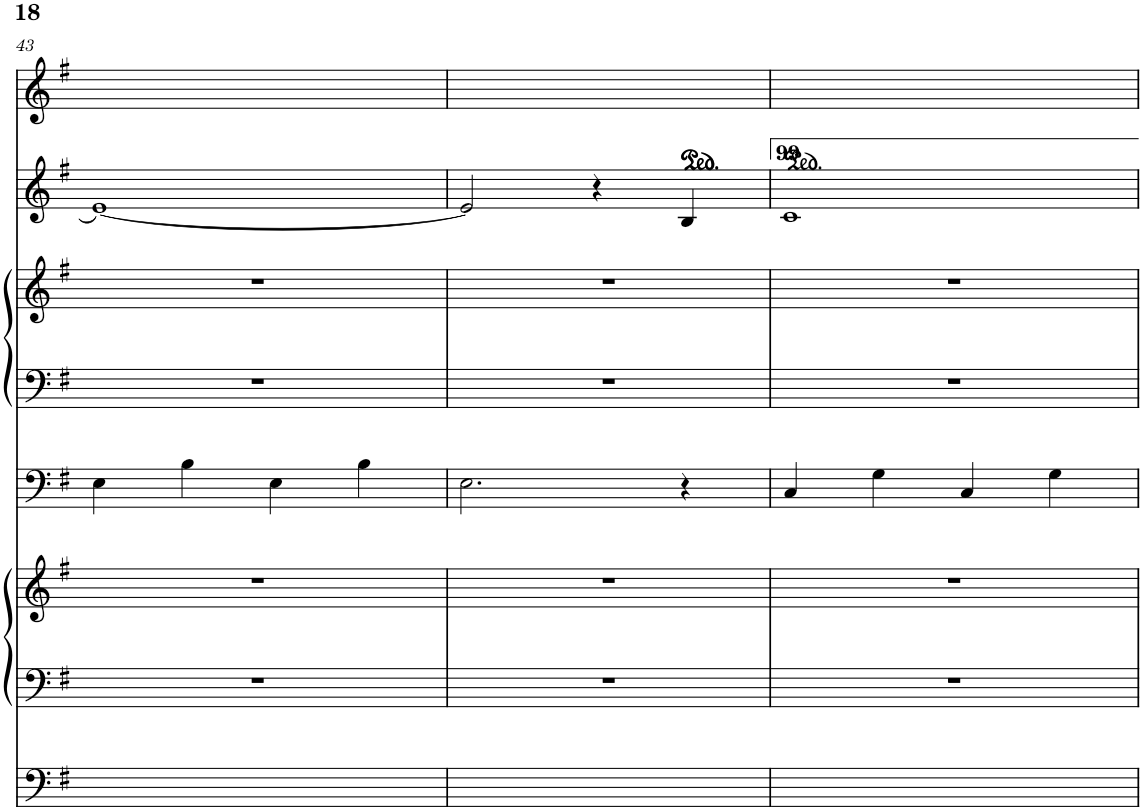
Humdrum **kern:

**kern	**kern	**kern	**kern	**kern	**kern	**kern	**kern
*part6	*part5	*part5	*part4	*part3	*part3	*part2	*part1
*staff8	*staff7	*staff6	*staff5	*staff4	*staff3	*staff2	*staff1
*I"Voice	*I"Piano	*	*I"Voice	*I"Piano	*	*I"Voice	*I"Voice
*I'V	*I'Pno	*	*I'V	*I'Pno	*	*I'V	*I'V
!!LO:PB:g=z
*clefF4	*clefF4	*clefG2	*clefF4	*clefF4	*clefG2	*clefG2	*clefG2
*k[f#]	*k[f#]	*k[f#]	*k[f#]	*k[f#]	*k[f#]	*k[f#]	*k[f#]
*M2/2	*	*	*M2/2	*M2/2	*M2/2	*M2/2	*M2/2
*met(c|)	*	*	*met(c|)	*met(c|)	*met(c|)	*met(c|)	*met(c|)
=43	=43	=43	=43	=43	=43	=43	=43
1ryy	1r	1r	4E\	1r	1r	[<1e	1ryy
.	.	.	4B\	.	.	.	.
.	.	.	4E\	.	.	.	.
.	.	.	4B\	.	.	.	.
=44	=44	=44	=44	=44	=44	=44	=44
1ryy	1r	1r	2.E\	1r	1r	2e/]	1ryy
.	.	.	.	.	.	4r	.
.	.	.	4r	.	.	4B/	.
=45	=45	=45	=45	=45	=45	=45	=45
1ryy	1r	1r	4C/	1r	1r	1c	1ryy
.	.	.	4G\	.	.	.	.
.	.	.	4C/	.	.	.	.
.	.	.	4G\	.	.	.	.
=	=	=	=	=	=	=	=
*-	*-	*-	*-	*-	*-	*-	*-
